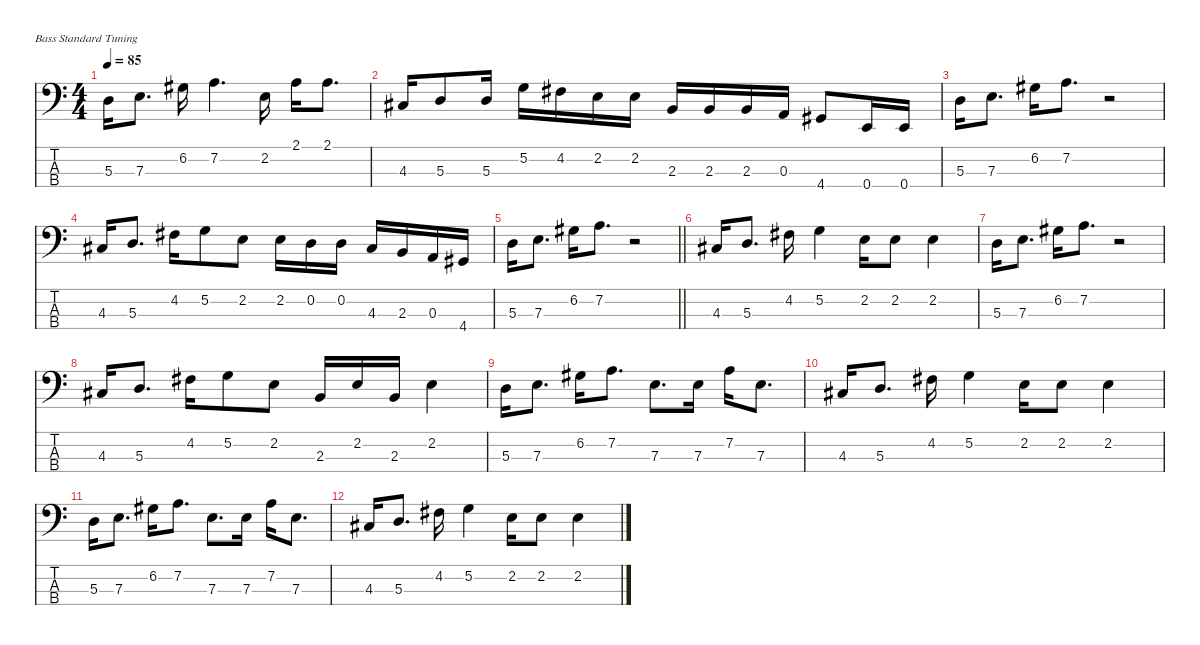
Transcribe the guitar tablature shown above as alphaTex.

\defaultSystemsLayout 4
\hideDynamics
\bracketExtendMode nobrackets
\singleTrackTrackNamePolicy hidden
\multiTrackTrackNamePolicy hidden
\firstSystemTrackNameMode fullname
\firstSystemTrackNameOrientation horizontal
\otherSystemsTrackNameOrientation horizontal
\track ("John Paul Jones (Bass)" "el.bs.") {defaultSystemsLayout 4 instrument electricbassfinger}
\staff {score tabs}
\tuning (G2 D2 A1 E1)
\ts (4 4)
\tempo 85
\clef f4
\ks c
5.3.16{dy f beam Down} 7.3.8{d beam Down} 6.2{acc #}.16{beam Down} 7.2.4{d beam Down} 2.2.16{beam Down} 2.1.16{beam Down} 2.1.8{d beam Down} |
4.3{acc #}.16{beam Up} 5.3.8{beam Up} 5.3.16{beam Up} 5.2.16{beam Down} 4.2{acc #}.16{beam Down} 2.2.16{beam Down} 2.2.16{beam Down} 2.3.16{beam Up} 2.3.16{beam Up} 2.3.16{beam Up} 0.3.16{beam Up} 4.4{acc #}.8{beam Up} 0.4.16{beam Up} 0.4.16{beam Up} |
5.3.16{beam Down} 7.3.8{d beam Down} 6.2{acc #}.16{beam Down} 7.2.8{d beam Down} r.2{beam Down} |
4.3{acc #}.16{beam Up} 5.3.8{d beam Up} 4.2{acc #}.16{beam Down} 5.2.8{beam Down} 2.2.8{beam Down} 2.2.16{beam Down} 0.2.16{beam Down} 0.2.16{beam Down} 4.3{acc #}.16{beam Up} 2.3.16{beam Up} 0.3.16{beam Up} 4.4{acc #}.16{beam Up} |
\barLineRight lightlight
5.3.16{beam Down} 7.3.8{d beam Down} 6.2{acc #}.16{beam Down} 7.2.8{d beam Down} r.2{beam Down} |
4.3{acc #}.16{beam Up} 5.3.8{d beam Up} 4.2{acc #}.16{beam Down} 5.2.4{beam Down} 2.2.16{beam Down} 2.2.8{beam Down} 2.2.4{beam Down} |
5.3.16{beam Down} 7.3.8{d beam Down} 6.2{acc #}.16{beam Down} 7.2.8{d beam Down} r.2{beam Down} |
4.3{acc #}.16{beam Up} 5.3.8{d beam Up} 4.2{acc #}.16{beam Down} 5.2.8{beam Down} 2.2.8{beam Down} 2.3.16{beam Up} 2.2.16{beam Up} 2.3.16{beam Up} 2.2.4{beam Down} |
5.3.16{beam Down} 7.3.8{d beam Down} 6.2{acc #}.16{beam Down} 7.2.8{d beam Down} 7.3.8{d beam Down} 7.3.16{beam Down} 7.2.16{beam Down} 7.3.8{d beam Down} |
4.3{acc #}.16{beam Up} 5.3.8{d beam Up} 4.2{acc #}.16{beam Down} 5.2.4{beam Down} 2.2.16{beam Down} 2.2.8{beam Down} 2.2.4{beam Down} |
5.3.16{beam Down} 7.3.8{d beam Down} 6.2{acc #}.16{beam Down} 7.2.8{d beam Down} 7.3.8{d beam Down} 7.3.16{beam Down} 7.2.16{beam Down} 7.3.8{d beam Down} |
4.3{acc #}.16{beam Up} 5.3.8{d beam Up} 4.2{acc #}.16{beam Down} 5.2.4{beam Down} 2.2.16{beam Down} 2.2.8{beam Down} 2.2.4{beam Down}
